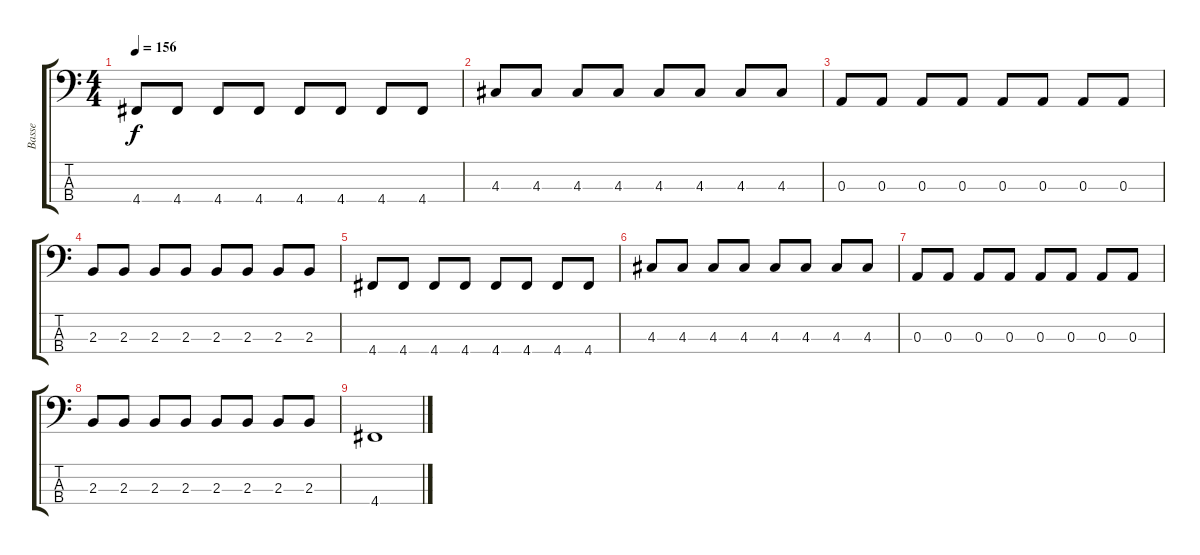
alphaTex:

\track ("Basse" "Basse") {instrument electricbasspick}
\staff {score tabs}
\tuning (G2 D2 A1 D1) {hide}
\ts (4 4)
\tempo 156
\clef f4
\ks c
4.4.8{dy f} 4.4.8 4.4.8 4.4.8 4.4.8 4.4.8 4.4.8 4.4.8 |
4.3.8 4.3.8 4.3.8 4.3.8 4.3.8 4.3.8 4.3.8 4.3.8 |
0.3.8 0.3.8 0.3.8 0.3.8 0.3.8 0.3.8 0.3.8 0.3.8 |
2.3.8 2.3.8 2.3.8 2.3.8 2.3.8 2.3.8 2.3.8 2.3.8 |
4.4.8 4.4.8 4.4.8 4.4.8 4.4.8 4.4.8 4.4.8 4.4.8 |
4.3.8 4.3.8 4.3.8 4.3.8 4.3.8 4.3.8 4.3.8 4.3.8 |
0.3.8 0.3.8 0.3.8 0.3.8 0.3.8 0.3.8 0.3.8 0.3.8 |
2.3.8 2.3.8 2.3.8 2.3.8 2.3.8 2.3.8 2.3.8 2.3.8 |
4.4.1
